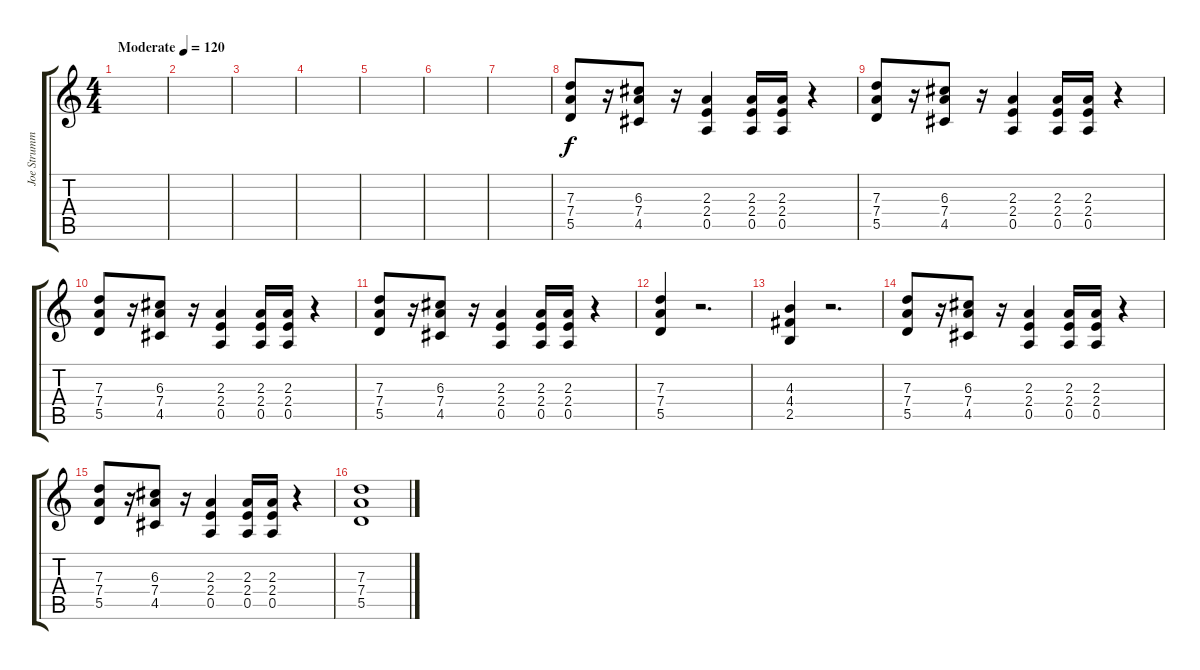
\track ("Joe Strummer" "Joe Strumm") {instrument distortionguitar}
\staff {score tabs}
\tuning (E4 B3 G3 D3 A2 E2) {hide}
\ts (4 4)
\tempo (120 "Moderate")
\clef g2
\ks c
|
|
|
|
|
|
|
(7.3 7.4 5.5).8 r.16 (6.3 7.4 4.5).8 r.16 (2.3 2.4 0.5).4 (2.3 2.4 0.5).16 (2.3 2.4 0.5).16 r.4 |
(7.3 7.4 5.5).8 r.16 (6.3 7.4 4.5).8 r.16 (2.3 2.4 0.5).4 (2.3 2.4 0.5).16 (2.3 2.4 0.5).16 r.4 |
(7.3 7.4 5.5).8 r.16 (6.3 7.4 4.5).8 r.16 (2.3 2.4 0.5).4 (2.3 2.4 0.5).16 (2.3 2.4 0.5).16 r.4 |
(7.3 7.4 5.5).8 r.16 (6.3 7.4 4.5).8 r.16 (2.3 2.4 0.5).4 (2.3 2.4 0.5).16 (2.3 2.4 0.5).16 r.4 |
(7.3 7.4 5.5).4 r.2{d} |
(4.3 4.4 2.5).4 r.2{d} |
(7.3 7.4 5.5).8 r.16 (6.3 7.4 4.5).8 r.16 (2.3 2.4 0.5).4 (2.3 2.4 0.5).16 (2.3 2.4 0.5).16 r.4 |
(7.3 7.4 5.5).8 r.16 (6.3 7.4 4.5).8 r.16 (2.3 2.4 0.5).4 (2.3 2.4 0.5).16 (2.3 2.4 0.5).16 r.4 |
(7.3 7.4 5.5).1
